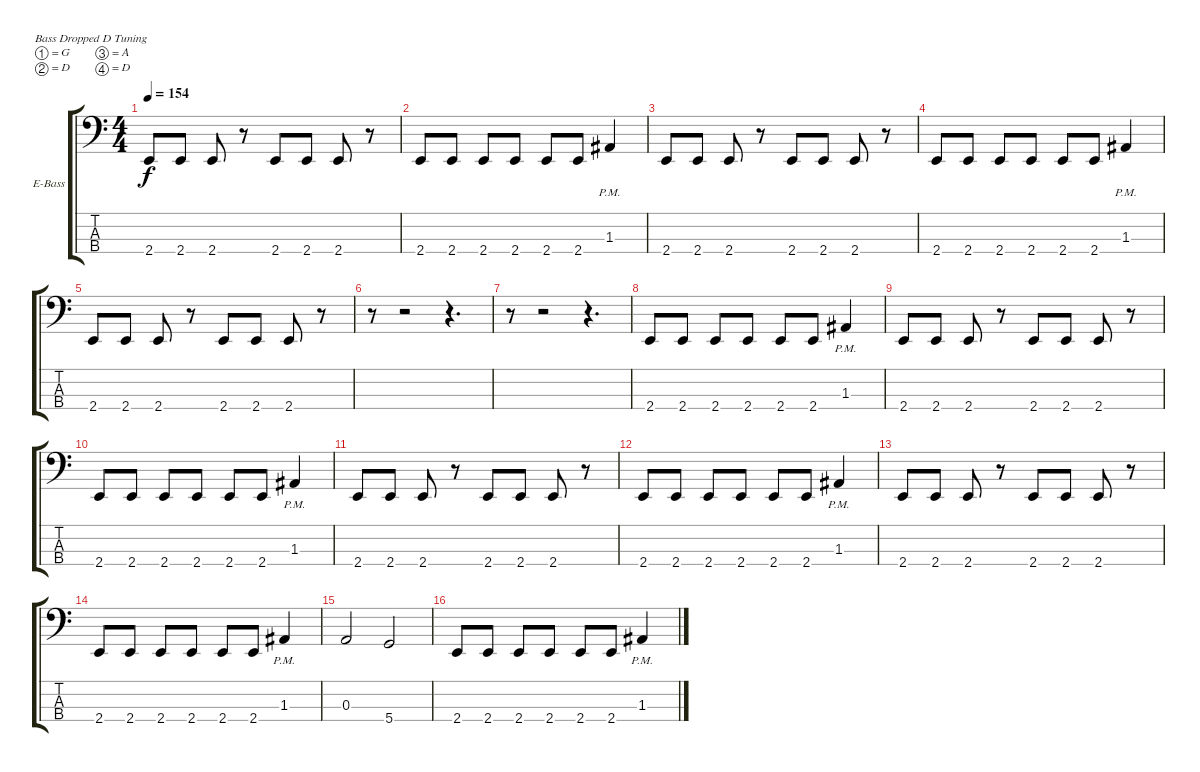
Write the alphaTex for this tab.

\bracketExtendMode groupsimilarinstruments
\firstSystemTrackNameOrientation horizontal
\otherSystemsTrackNameOrientation horizontal
\track ("Bass guitar (Oliver)" "E-Bass") {instrument electricbassfinger}
\staff {score tabs}
\tuning (G2 D2 A1 D1)
\ts (4 4)
\tempo 154
\clef f4
\ks c
2.4.8{dy f} 2.4.8 2.4.8 r.8 2.4.8 2.4.8 2.4.8 r.8 |
2.4.8 2.4.8 2.4.8 2.4.8 2.4.8 2.4.8 1.3{pm}.4 |
2.4.8 2.4.8 2.4.8 r.8 2.4.8 2.4.8 2.4.8 r.8 |
2.4.8 2.4.8 2.4.8 2.4.8 2.4.8 2.4.8 1.3{pm}.4 |
2.4.8 2.4.8 2.4.8 r.8 2.4.8 2.4.8 2.4.8 r.8 |
r.8 r.2 r.4{d} |
r.8 r.2 r.4{d} |
2.4.8 2.4.8 2.4.8 2.4.8 2.4.8 2.4.8 1.3{pm}.4 |
2.4.8 2.4.8 2.4.8 r.8 2.4.8 2.4.8 2.4.8 r.8 |
2.4.8 2.4.8 2.4.8 2.4.8 2.4.8 2.4.8 1.3{pm}.4 |
2.4.8 2.4.8 2.4.8 r.8 2.4.8 2.4.8 2.4.8 r.8 |
2.4.8 2.4.8 2.4.8 2.4.8 2.4.8 2.4.8 1.3{pm}.4 |
2.4.8 2.4.8 2.4.8 r.8 2.4.8 2.4.8 2.4.8 r.8 |
2.4.8 2.4.8 2.4.8 2.4.8 2.4.8 2.4.8 1.3{pm}.4 |
0.3.2 5.4.2 |
2.4.8 2.4.8 2.4.8 2.4.8 2.4.8 2.4.8 1.3{pm}.4
